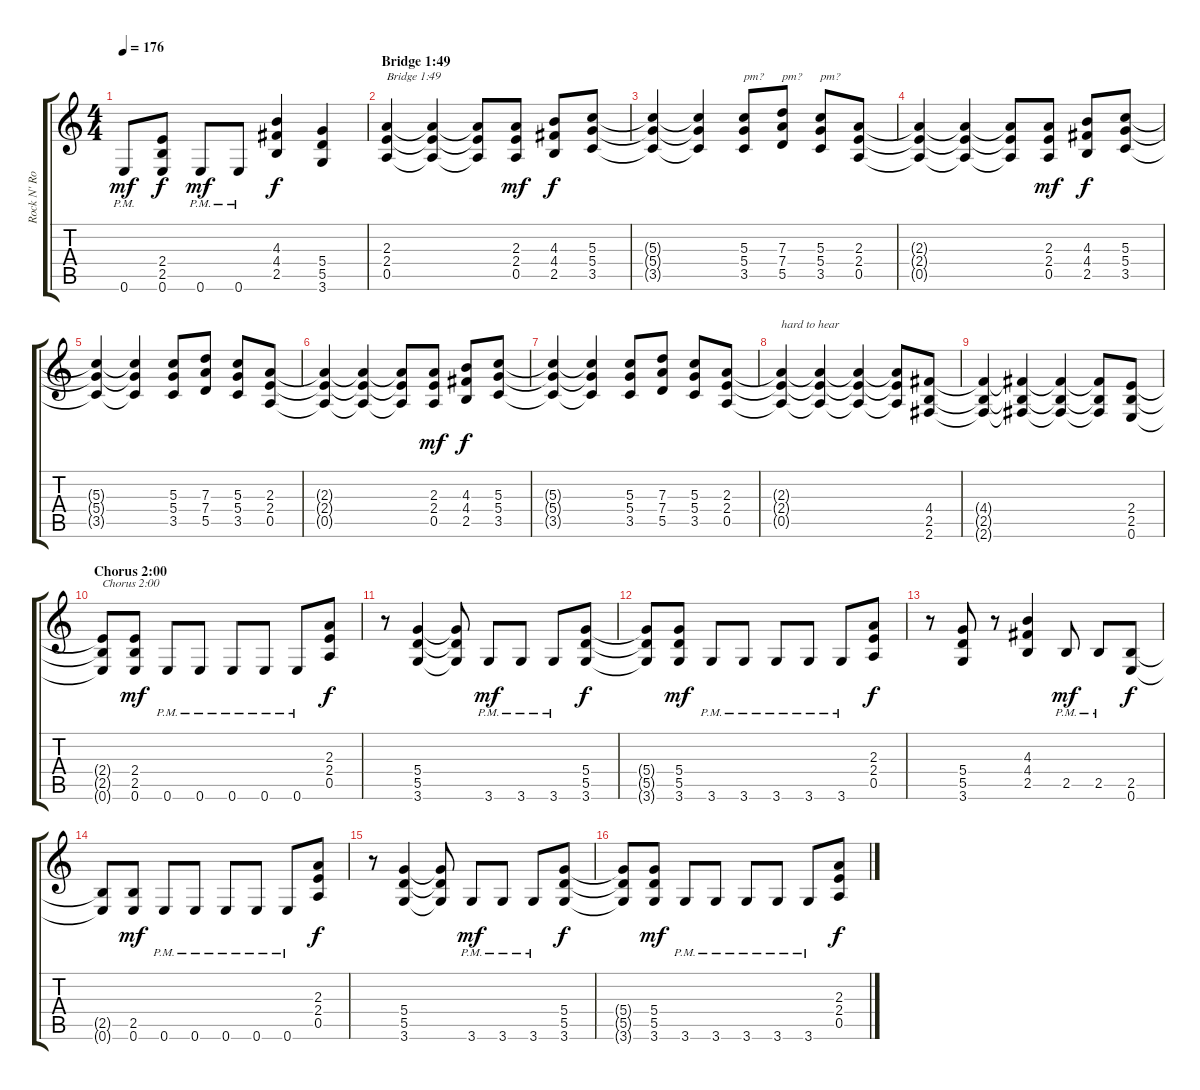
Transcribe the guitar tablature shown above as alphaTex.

\track ("Rock N' Rolf (left)" "Rock N' Ro") {instrument distortionguitar}
\staff {score tabs}
\tuning (E4 B3 G3 D3 A2 E2) {hide}
\ts (4 4)
\tempo 176
\clef g2
\ks c
0.6{pm}.8{dy mf} (2.4 2.5 0.6).8{dy f} 0.6{pm}.8{dy mf} 0.6{pm}.8 (4.3 4.4 2.5).4{dy f} (5.4 5.5 3.6).4 |
\section ("" "Bridge 1:49")
(2.3 2.4 0.5).4{txt "Bridge 1:49"} (2.3{t} 2.4{t} 0.5{t}).4 (2.3{t} 2.4{t} 0.5{t}).8 (2.3 2.4 0.5).8{dy mf} (4.3 4.4 2.5).8{dy f} (5.3 5.4 3.5).8 |
(5.3{t} 5.4{t} 3.5{t}).4 (5.3{t} 5.4{t} 3.5{t}).4 (5.3 5.4 3.5).8{txt "pm?"} (7.3 7.4 5.5).8{txt "pm?"} (5.3 5.4 3.5).8{txt "pm?"} (2.3 2.4 0.5).8 |
(2.3{t} 2.4{t} 0.5{t}).4 (2.3{t} 2.4{t} 0.5{t}).4 (2.3{t} 2.4{t} 0.5{t}).8 (2.3 2.4 0.5).8{dy mf} (4.3 4.4 2.5).8{dy f} (5.3 5.4 3.5).8 |
(5.3{t} 5.4{t} 3.5{t}).4 (5.3{t} 5.4{t} 3.5{t}).4 (5.3 5.4 3.5).8 (7.3 7.4 5.5).8 (5.3 5.4 3.5).8 (2.3 2.4 0.5).8 |
(2.3{t} 2.4{t} 0.5{t}).4 (2.3{t} 2.4{t} 0.5{t}).4 (2.3{t} 2.4{t} 0.5{t}).8 (2.3 2.4 0.5).8{dy mf} (4.3 4.4 2.5).8{dy f} (5.3 5.4 3.5).8 |
(5.3{t} 5.4{t} 3.5{t}).4 (5.3{t} 5.4{t} 3.5{t}).4 (5.3 5.4 3.5).8 (7.3 7.4 5.5).8 (5.3 5.4 3.5).8 (2.3 2.4 0.5).8 |
(2.3{t} 2.4{t} 0.5{t}).4{txt "hard to hear"} (2.3{t} 2.4{t} 0.5{t}).4 (2.3{t} 2.4{t} 0.5{t}).4 (2.3{t} 2.4{t} 0.5{t}).8 (4.4 2.5 2.6).8 |
(4.4{t} 2.5{t} 2.6{t}).4 (4.4{t} 2.5{t} 2.6{t}).4 (4.4{t} 2.5{t} 2.6{t}).4 (4.4{t} 2.5{t} 2.6{t}).8 (2.4 2.5 0.6).8 |
\section ("" "Chorus 2:00")
(2.4{t} 2.5{t} 0.6{t}).8{txt "Chorus 2:00"} (2.4 2.5 0.6).8{dy mf} 0.6{pm}.8 0.6{pm}.8 0.6{pm}.8 0.6{pm}.8 0.6{pm}.8 (2.3 2.4 0.5).8{dy f} |
r.8 (5.4 5.5 3.6).4 (5.4{t} 5.5{t} 3.6{t}).8 3.6{pm}.8{dy mf} 3.6{pm}.8 3.6{pm}.8 (5.4 5.5 3.6).8{dy f} |
(5.4{t} 5.5{t} 3.6{t}).8 (5.4 5.5 3.6).8{dy mf} 3.6{pm}.8 3.6{pm}.8 3.6{pm}.8 3.6{pm}.8 3.6{pm}.8 (2.3 2.4 0.5).8{dy f} |
r.8 (5.4 5.5 3.6).8 r.8 (4.3 4.4 2.5).4 2.5{pm}.8{dy mf} 2.5{pm}.8 (2.5 0.6).8{dy f} |
(2.5{t} 0.6{t}).8 (2.5 0.6).8{dy mf} 0.6{pm}.8 0.6{pm}.8 0.6{pm}.8 0.6{pm}.8 0.6{pm}.8 (2.3 2.4 0.5).8{dy f} |
r.8 (5.4 5.5 3.6).4 (5.4{t} 5.5{t} 3.6{t}).8 3.6{pm}.8{dy mf} 3.6{pm}.8 3.6{pm}.8 (5.4 5.5 3.6).8{dy f} |
(5.4{t} 5.5{t} 3.6{t}).8 (5.4 5.5 3.6).8{dy mf} 3.6{pm}.8 3.6{pm}.8 3.6{pm}.8 3.6{pm}.8 3.6{pm}.8 (2.3 2.4 0.5).8{dy f}
